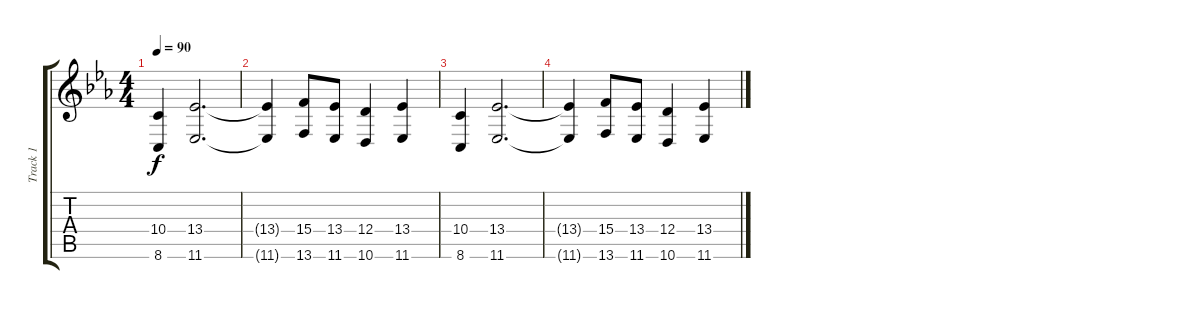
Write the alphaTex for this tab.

\track ("Track 1" "Track 1") {instrument pad7halo}
\staff {score tabs}
\tuning (E4 B3 G3 D3 A2 E2) {hide}
\ts (4 4)
\tempo 90
\clef g2
\ks cminor
(10.4 8.6).4{dy f} (13.4 11.6).2{d} |
(13.4{t} 11.6{t}).4 (15.4 13.6).8 (13.4 11.6).8 (12.4 10.6).4 (13.4 11.6).4 |
(10.4 8.6).4 (13.4 11.6).2{d} |
(13.4{t} 11.6{t}).4 (15.4 13.6).8 (13.4 11.6).8 (12.4 10.6).4 (13.4 11.6).4
